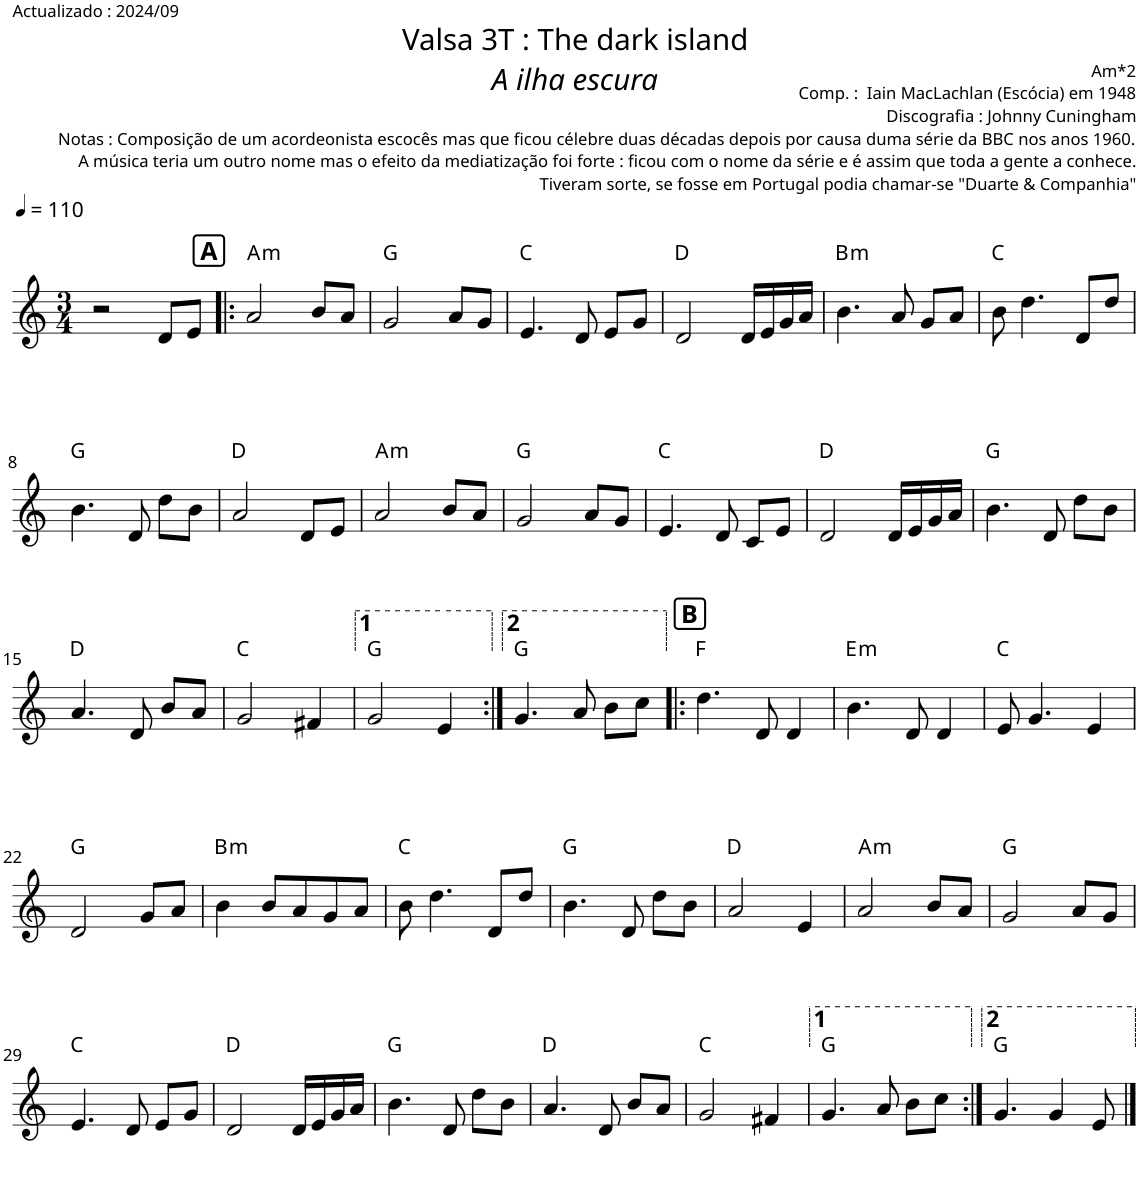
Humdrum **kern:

**kern	**harte
*part1	*part1
*staff1	*
*I"Piano	*
*I'Pno	*
*clefG2	*
*k[]	*
*M3/4	*
*MM110	*
=1	=1
2r	.
8d/L	.
8e/J	.
!!LO:REH:place=s1:a:B:cj:fs=12:t=A
=2!|:	=2!|:
!	!LO:H:kt=m
2a/	A:min
8b/L	.
8a/J	.
=3	=3
2g/	G:maj
8a/L	.
8g/J	.
=4	=4
4.e/	C:maj
8d/	.
8e/L	.
8g/J	.
=5	=5
2d/	D:maj
16d/LL	.
16e/	.
16g/	.
16a/JJ	.
=6	=6
!	!LO:H:kt=m
4.b\	B:min
8a/	.
8g/L	.
8a/J	.
=7	=7
8b\	C:maj
4.dd\	.
8d/L	.
8dd/J	.
!!LO:LB:g=z
=8	=8
4.b\	G:maj
8d/	.
8dd\L	.
8b\J	.
=9	=9
2a/	D:maj
8d/L	.
8e/J	.
=10	=10
!	!LO:H:kt=m
2a/	A:min
8b/L	.
8a/J	.
=11	=11
2g/	G:maj
8a/L	.
8g/J	.
=12	=12
4.e/	C:maj
8d/	.
8c/L	.
8e/J	.
=13	=13
2d/	D:maj
16d/LL	.
16e/	.
16g/	.
16a/JJ	.
=14	=14
4.b\	G:maj
8d/	.
8dd\L	.
8b\J	.
!!LO:LB:g=z
=15	=15
4.a/	D:maj
8d/	.
8b/L	.
8a/J	.
=16	=16
2g/	C:maj
4f#X/	.
=17	=17
2g/	G:maj
4e/	.
=18:|!	=18:|!
4.g/	G:maj
8a/	.
8b\L	.
8cc\J	.
!!LO:REH:place=s1:a:B:cj:fs=12:t=B
=19!|:	=19!|:
4.dd\	F:maj
8d/	.
4d/	.
=20	=20
!	!LO:H:kt=m
4.b\	E:min
8d/	.
4d/	.
=21	=21
8e/	C:maj
4.g/	.
4e/	.
!!LO:LB:g=z
=22	=22
2d/	G:maj
8g/L	.
8a/J	.
=23	=23
!	!LO:H:kt=m
4b\	B:min
8b/L	.
8a/	.
8g/	.
8a/J	.
=24	=24
8b\	C:maj
4.dd\	.
8d/L	.
8dd/J	.
=25	=25
4.b\	G:maj
8d/	.
8dd\L	.
8b\J	.
=26	=26
2a/	D:maj
4e/	.
=27	=27
!	!LO:H:kt=m
2a/	A:min
8b/L	.
8a/J	.
=28	=28
2g/	G:maj
8a/L	.
8g/J	.
!!LO:LB:g=z
=29	=29
4.e/	C:maj
8d/	.
8e/L	.
8g/J	.
=30	=30
2d/	D:maj
16d/LL	.
16e/	.
16g/	.
16a/JJ	.
=31	=31
4.b\	G:maj
8d/	.
8dd\L	.
8b\J	.
=32	=32
4.a/	D:maj
8d/	.
8b/L	.
8a/J	.
=33	=33
2g/	C:maj
4f#X/	.
=34	=34
4.g/	G:maj
8a/	.
8b\L	.
8cc\J	.
=35:|!	=35:|!
4.g/	G:maj
4g/	.
8e/	.
==	==
*-	*-
